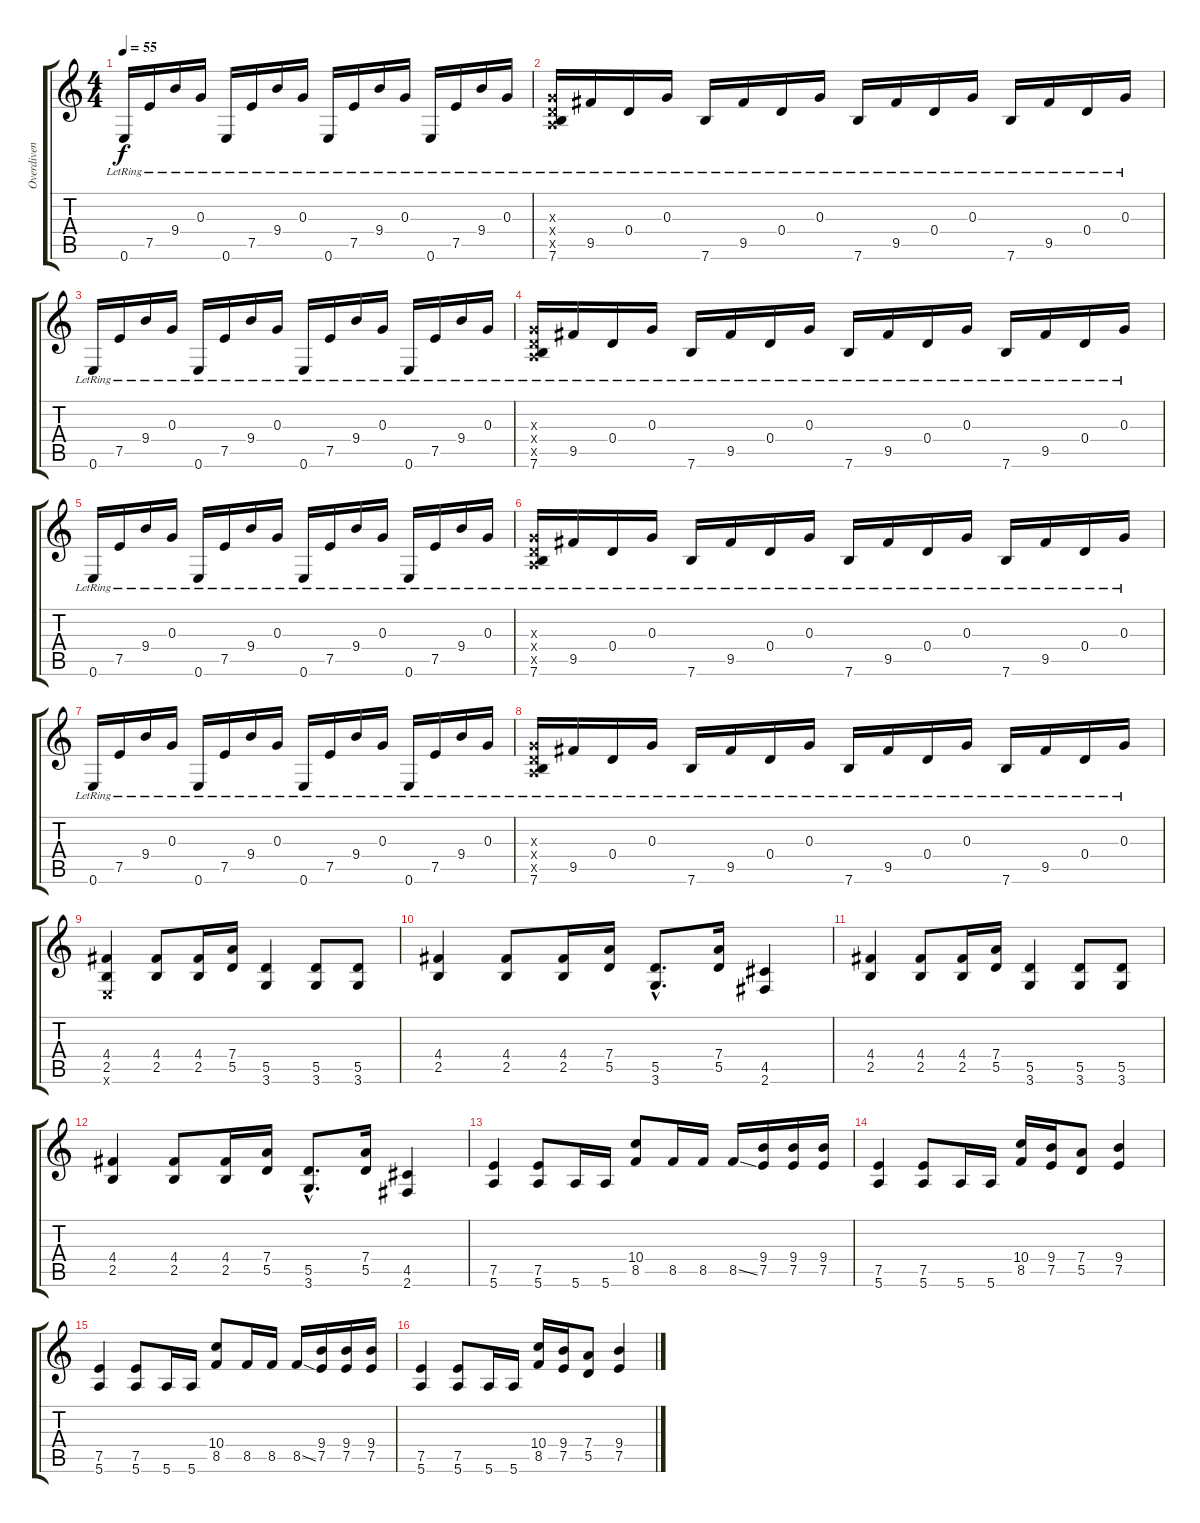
\track ("Overdiven Guitar 2" "Overdiven ") {instrument overdrivenguitar}
\staff {score tabs}
\tuning (E4 B3 G3 D3 A2 E2) {hide}
\ts (4 4)
\tempo 55
\clef g2
\ks c
0.6{lr}.16{dy f instrument overdrivenguitar} 7.5{lr}.16 9.4{lr}.16 0.3{lr}.16 0.6{lr}.16 7.5{lr}.16 9.4{lr}.16 0.3{lr}.16 0.6{lr}.16 7.5{lr}.16 9.4{lr}.16 0.3{lr}.16 0.6{lr}.16 7.5{lr}.16 9.4{lr}.16 0.3{lr}.16 |
(0.3{x} 0.4{x} 0.5{x} 7.6{lr}).16 9.5{lr}.16 0.4{lr}.16 0.3{lr}.16 7.6{lr}.16 9.5{lr}.16 0.4{lr}.16 0.3{lr}.16 7.6{lr}.16 9.5{lr}.16 0.4{lr}.16 0.3{lr}.16 7.6{lr}.16 9.5{lr}.16 0.4{lr}.16 0.3{lr}.16 |
0.6{lr}.16 7.5{lr}.16 9.4{lr}.16 0.3{lr}.16 0.6{lr}.16 7.5{lr}.16 9.4{lr}.16 0.3{lr}.16 0.6{lr}.16 7.5{lr}.16 9.4{lr}.16 0.3{lr}.16 0.6{lr}.16 7.5{lr}.16 9.4{lr}.16 0.3{lr}.16 |
(0.3{x} 0.4{x} 0.5{x} 7.6{lr}).16 9.5{lr}.16 0.4{lr}.16 0.3{lr}.16 7.6{lr}.16 9.5{lr}.16 0.4{lr}.16 0.3{lr}.16 7.6{lr}.16 9.5{lr}.16 0.4{lr}.16 0.3{lr}.16 7.6{lr}.16 9.5{lr}.16 0.4{lr}.16 0.3{lr}.16 |
0.6{lr}.16 7.5{lr}.16 9.4{lr}.16 0.3{lr}.16 0.6{lr}.16 7.5{lr}.16 9.4{lr}.16 0.3{lr}.16 0.6{lr}.16 7.5{lr}.16 9.4{lr}.16 0.3{lr}.16 0.6{lr}.16 7.5{lr}.16 9.4{lr}.16 0.3{lr}.16 |
(0.3{x} 0.4{x} 0.5{x} 7.6{lr}).16 9.5{lr}.16 0.4{lr}.16 0.3{lr}.16 7.6{lr}.16 9.5{lr}.16 0.4{lr}.16 0.3{lr}.16 7.6{lr}.16 9.5{lr}.16 0.4{lr}.16 0.3{lr}.16 7.6{lr}.16 9.5{lr}.16 0.4{lr}.16 0.3{lr}.16 |
0.6{lr}.16 7.5{lr}.16 9.4{lr}.16 0.3{lr}.16 0.6{lr}.16 7.5{lr}.16 9.4{lr}.16 0.3{lr}.16 0.6{lr}.16 7.5{lr}.16 9.4{lr}.16 0.3{lr}.16 0.6{lr}.16 7.5{lr}.16 9.4{lr}.16 0.3{lr}.16 |
(0.3{x} 0.4{x} 0.5{x} 7.6{lr}).16 9.5{lr}.16 0.4{lr}.16 0.3{lr}.16 7.6{lr}.16 9.5{lr}.16 0.4{lr}.16 0.3{lr}.16 7.6{lr}.16 9.5{lr}.16 0.4{lr}.16 0.3{lr}.16 7.6{lr}.16 9.5{lr}.16 0.4{lr}.16 0.3{lr}.16 |
(4.4 2.5 0.6{x}).4 (4.4 2.5).8 (4.4 2.5).16 (7.4 5.5).16 (5.5 3.6).4 (5.5 3.6).8 (5.5 3.6).8 |
(4.4 2.5).4 (4.4 2.5).8 (4.4 2.5).16 (7.4 5.5).16 (5.5{hac} 3.6{hac}).8{d} (7.4 5.5).16 (4.5 2.6).4 |
(4.4 2.5).4 (4.4 2.5).8 (4.4 2.5).16 (7.4 5.5).16 (5.5 3.6).4 (5.5 3.6).8 (5.5 3.6).8 |
(4.4 2.5).4 (4.4 2.5).8 (4.4 2.5).16 (7.4 5.5).16 (5.5{hac} 3.6{hac}).8{d} (7.4 5.5).16 (4.5 2.6).4 |
(7.5 5.6).4 (7.5 5.6).8 5.6.16 5.6.16 (10.4 8.5).8 8.5.16 8.5.16 8.5{ss}.16 (9.4 7.5).16 (9.4 7.5).16 (9.4 7.5).16 |
(7.5 5.6).4 (7.5 5.6).8 5.6.16 5.6.16 (10.4 8.5).16 (9.4 7.5).16 (7.4 5.5).8 (9.4 7.5).4 |
(7.5 5.6).4 (7.5 5.6).8 5.6.16 5.6.16 (10.4 8.5).8 8.5.16 8.5.16 8.5{ss}.16 (9.4 7.5).16 (9.4 7.5).16 (9.4 7.5).16 |
(7.5 5.6).4 (7.5 5.6).8 5.6.16 5.6.16 (10.4 8.5).16 (9.4 7.5).16 (7.4 5.5).8 (9.4 7.5).4
